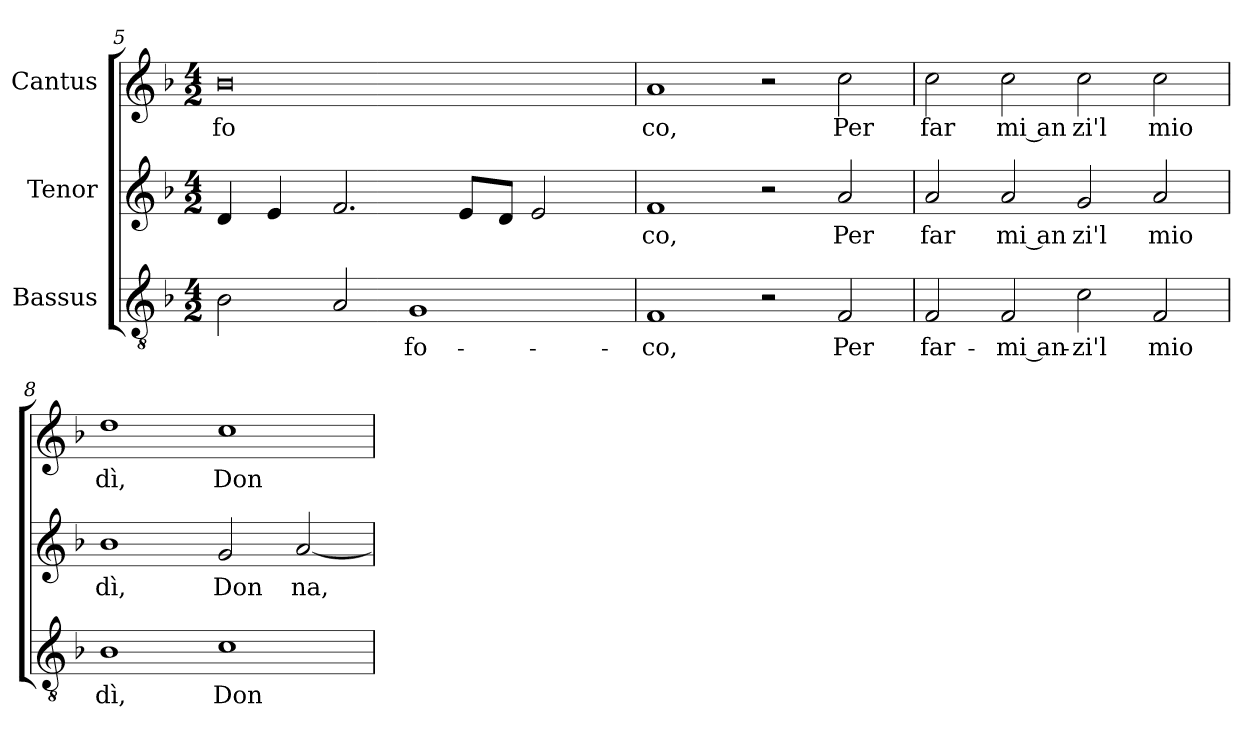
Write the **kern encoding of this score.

**kern	**text	**kern	**text	**kern	**text
*part3	*part3	*part2	*part2	*part1	*part1
*staff3	*staff3	*staff2	*staff2	*staff1	*staff1
*I"Bassus	*	*I"Tenor	*	*I"Cantus	*
!!LO:LB:g=z
*clefGv2	*	*clefG2	*	*clefG2	*
*k[b-]	*	*k[b-]	*	*k[b-]	*
*F:	*	*F:	*	*F:	*
*M4/2	*	*M4/2	*	*M4/2	*
=5	=5	=5	=5	=5	=5
!	!	!	!	!	!LO:LY:b:cj
*	*	*^	*	*	*
2B-\	.	4d/	4ryy	.	0b-	fo
.	.	4e/	16..ryy	.	.	.
.	.	.	1ryy	.	.	.
2A/	.	2.f/	.	.	.	.
!	!LO:LY:b:cj	!	!	!	!	!
1G	fo-	.	.	.	.	.
.	.	8e/L	.	.	.	.
.	.	.	2ryy	.	.	.
.	.	8d/J	.	.	.	.
.	.	2e/	.	.	.	.
.	.	.	8ryy	.	.	.
.	.	.	64ryy	.	.	.
=6	=6	=6	=6	=6	=6	=6
!	!LO:LY:b:cj	!	!	!LO:LY:b:cj	!	!LO:LY:b:cj
*	*	*v	*v	*	*	*
1F	-co,	1f	co,	1a	co,
2r	.	2r	.	2r	.
!	!LO:LY:b:cj	!	!LO:LY:b:cj	!	!LO:LY:b:cj
2F/	Per	2a/	Per	2cc\	Per
=7	=7	=7	=7	=7	=7
!	!LO:LY:b:cj	!	!LO:LY:b:cj	!	!LO:LY:b:cj
2F/	far-	2a/	far	2cc\	far
!	!LO:LY:b:rj	!	!LO:LY:b:rj	!	!LO:LY:b:rj
2F/	-mi an-	2a/	mi an	2cc\	mi an
!	!LO:LY:b:cj	!	!LO:LY:b:cj	!	!LO:LY:b:cj
2c\	-zi'l	2g/	zi'l	2cc\	zi'l
!	!LO:LY:b:cj	!	!LO:LY:b:cj	!	!LO:LY:b:cj
2F/	mio	2a/	mio	2cc\	mio
=8	=8	=8	=8	=8	=8
!	!LO:LY:b:cj	!	!LO:LY:b:cj	!	!LO:LY:b:cj
1B-	dì,	1b-	dì,	1dd	dì,
!	!LO:LY:b:cj	!	!LO:LY:b:cj	!	!LO:LY:b:cj
1c	Don-	2g/	Don	1cc	Don
!	!	!	!LO:LY:b	!	!
.	.	[<2a/	na,	.	.
=	=	=	=	=	=
*-	*-	*-	*-	*-	*-
